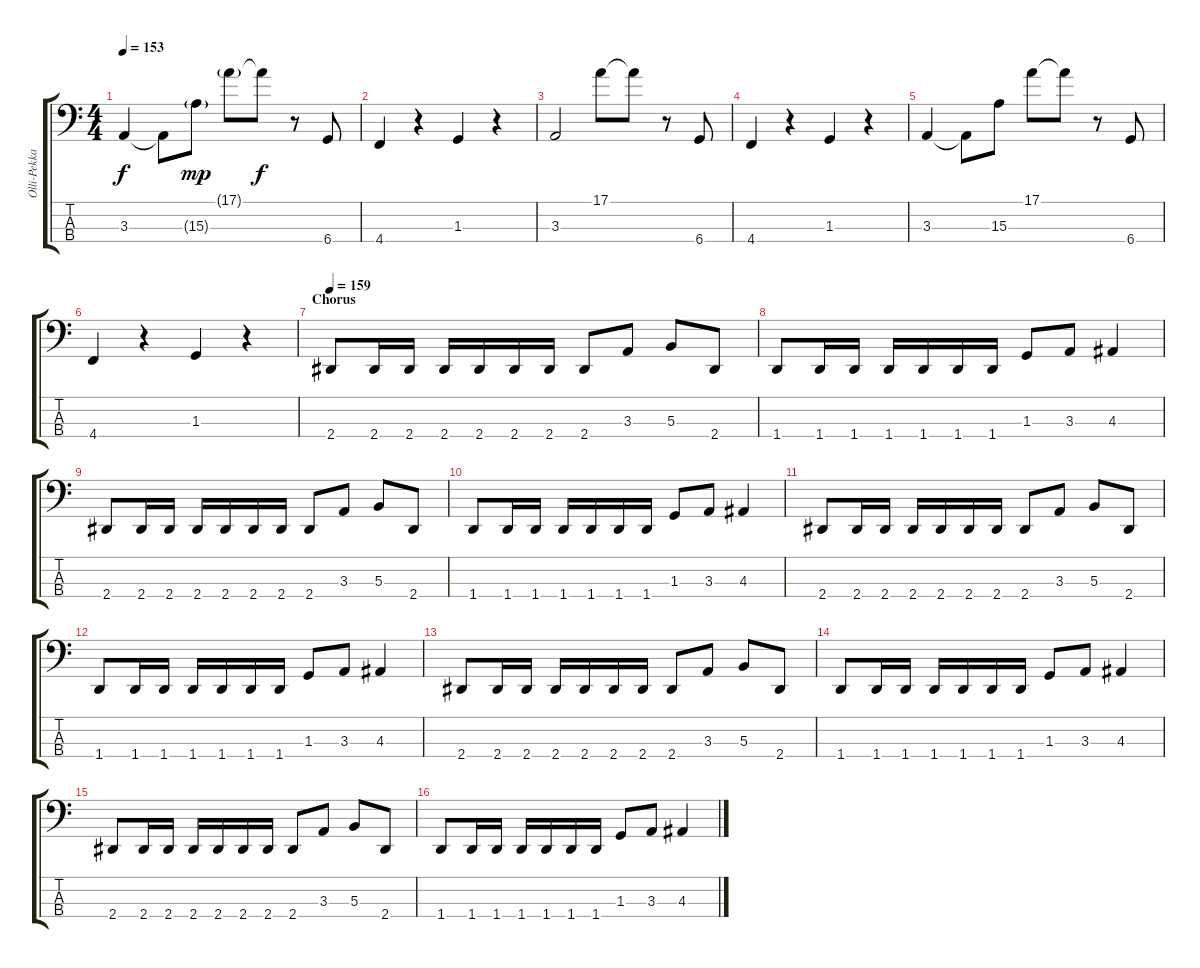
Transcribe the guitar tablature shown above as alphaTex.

\track ("Olli-Pekka Laine" "Olli-Pekka") {instrument electricbassfinger}
\staff {score tabs}
\tuning (E2 B1 Gb1 Db1) {hide}
\ts (4 4)
\tempo 153
\clef f4
\ks c
3.3.4{dy f} 3.3{t}.8 15.3{g}.8{dy mp} 17.1{g}.8 17.1{t}.8{dy f} r.8 6.4.8 |
4.4.4 r.4 1.3.4 r.4 |
3.3.2 17.1.8 17.1{t}.8 r.8 6.4.8 |
4.4.4 r.4 1.3.4 r.4 |
3.3.4 3.3{t}.8 15.3.8 17.1.8 17.1{t}.8 r.8 6.4.8 |
4.4.4 r.4 1.3.4 r.4 |
\section ("" "Chorus")
\tempo 159
2.4.8 2.4.16 2.4.16 2.4.16 2.4.16 2.4.16 2.4.16 2.4.8 3.3.8 5.3.8 2.4.8 |
1.4.8 1.4.16 1.4.16 1.4.16 1.4.16 1.4.16 1.4.16 1.3.8 3.3.8 4.3.4 |
2.4.8 2.4.16 2.4.16 2.4.16 2.4.16 2.4.16 2.4.16 2.4.8 3.3.8 5.3.8 2.4.8 |
1.4.8 1.4.16 1.4.16 1.4.16 1.4.16 1.4.16 1.4.16 1.3.8 3.3.8 4.3.4 |
2.4.8 2.4.16 2.4.16 2.4.16 2.4.16 2.4.16 2.4.16 2.4.8 3.3.8 5.3.8 2.4.8 |
1.4.8 1.4.16 1.4.16 1.4.16 1.4.16 1.4.16 1.4.16 1.3.8 3.3.8 4.3.4 |
2.4.8 2.4.16 2.4.16 2.4.16 2.4.16 2.4.16 2.4.16 2.4.8 3.3.8 5.3.8 2.4.8 |
1.4.8 1.4.16 1.4.16 1.4.16 1.4.16 1.4.16 1.4.16 1.3.8 3.3.8 4.3.4 |
2.4.8 2.4.16 2.4.16 2.4.16 2.4.16 2.4.16 2.4.16 2.4.8 3.3.8 5.3.8 2.4.8 |
1.4.8 1.4.16 1.4.16 1.4.16 1.4.16 1.4.16 1.4.16 1.3.8 3.3.8 4.3.4
